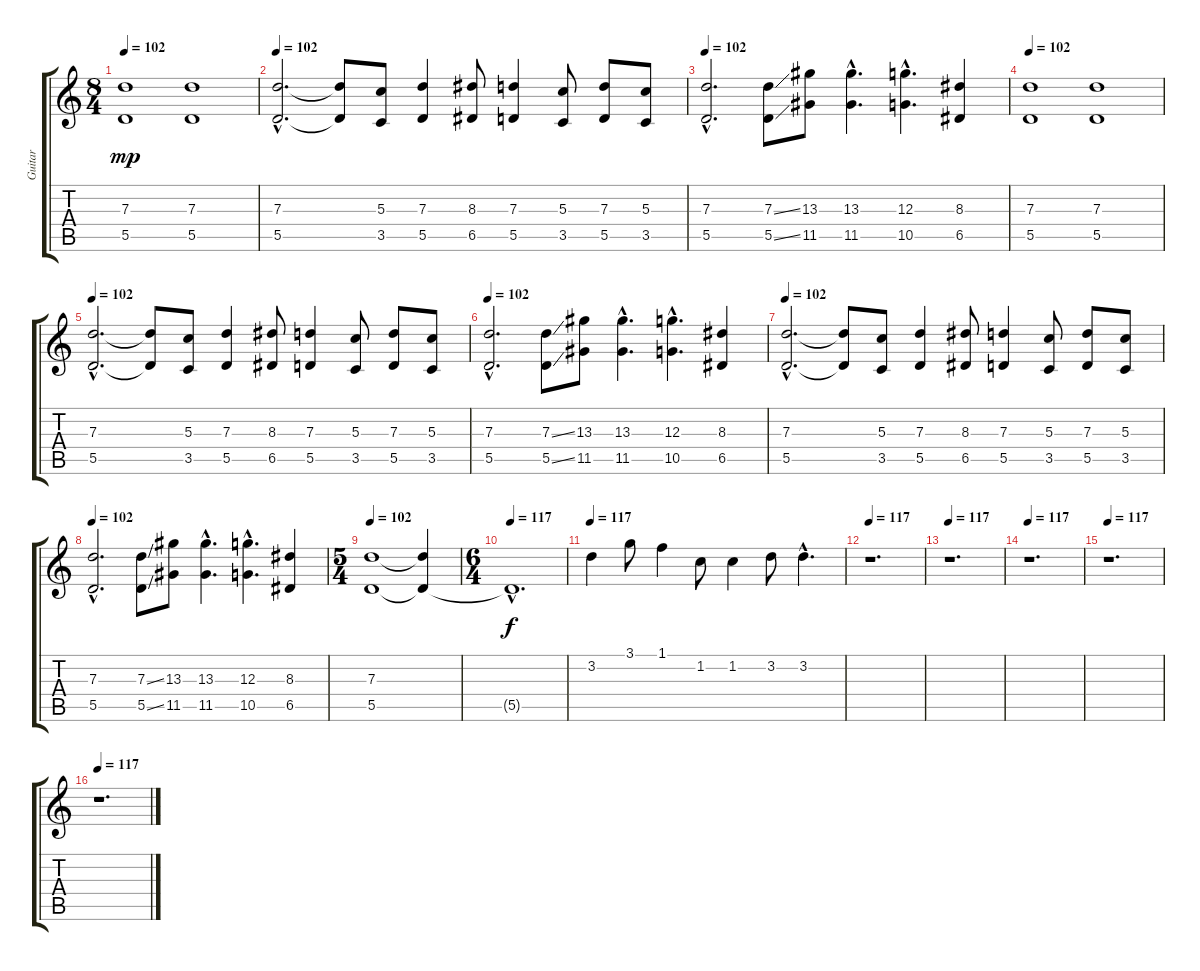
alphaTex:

\track ("Guitar" "Guitar") {instrument acousticguitarsteel}
\staff {score tabs}
\tuning (E4 B3 G3 D3 A2 E2) {hide}
\ts (8 4)
\tempo 102
\clef g2
\ks c
(7.3 5.5).1{dy mp} (7.3 5.5).1 |
\tempo 102
(7.3{hac} 5.5{hac}).2{d} (7.3{t} 5.5{t}).8 (5.3 3.5).8 (7.3 5.5).4 (8.3 6.5).8 (7.3 5.5).4 (5.3 3.5).8 (7.3 5.5).8 (5.3 3.5).8 |
\tempo 102
(7.3{hac} 5.5{hac}).2{d} (7.3{ss} 5.5{ss}).8 (13.3 11.5).8 (13.3{hac} 11.5{hac}).4{d} (12.3{hac} 10.5{hac}).4{d} (8.3 6.5).4 |
\tempo 102
(7.3 5.5).1 (7.3 5.5).1 |
\tempo 102
(7.3{hac} 5.5{hac}).2{d} (7.3{t} 5.5{t}).8 (5.3 3.5).8 (7.3 5.5).4 (8.3 6.5).8 (7.3 5.5).4 (5.3 3.5).8 (7.3 5.5).8 (5.3 3.5).8 |
\tempo 102
(7.3{hac} 5.5{hac}).2{d} (7.3{ss} 5.5{ss}).8 (13.3 11.5).8 (13.3{hac} 11.5{hac}).4{d} (12.3{hac} 10.5{hac}).4{d} (8.3 6.5).4 |
\tempo 102
(7.3{hac} 5.5{hac}).2{d} (7.3{t} 5.5{t}).8 (5.3 3.5).8 (7.3 5.5).4 (8.3 6.5).8 (7.3 5.5).4 (5.3 3.5).8 (7.3 5.5).8 (5.3 3.5).8 |
\tempo 102
(7.3{hac} 5.5{hac}).2{d} (7.3{ss} 5.5{ss}).8 (13.3 11.5).8 (13.3{hac} 11.5{hac}).4{d} (12.3{hac} 10.5{hac}).4{d} (8.3 6.5).4 |
\ts (5 4)
\tempo 102
(7.3 5.5).1 (7.3{t} 5.5{t}).4 |
\ts (6 4)
\tempo 117
5.5{hac t}.1{d dy f volume 0} |
\tempo 117
3.2.4{volume 14} 3.1.8 1.1.4 1.2.8 1.2.4 3.2.8 3.2{hac}.4{d} |
\tempo 117
r.1{d} |
\tempo 117
r.1{d} |
\tempo 117
r.1{d} |
\tempo 117
r.1{d} |
\tempo 117
r.1{d}
